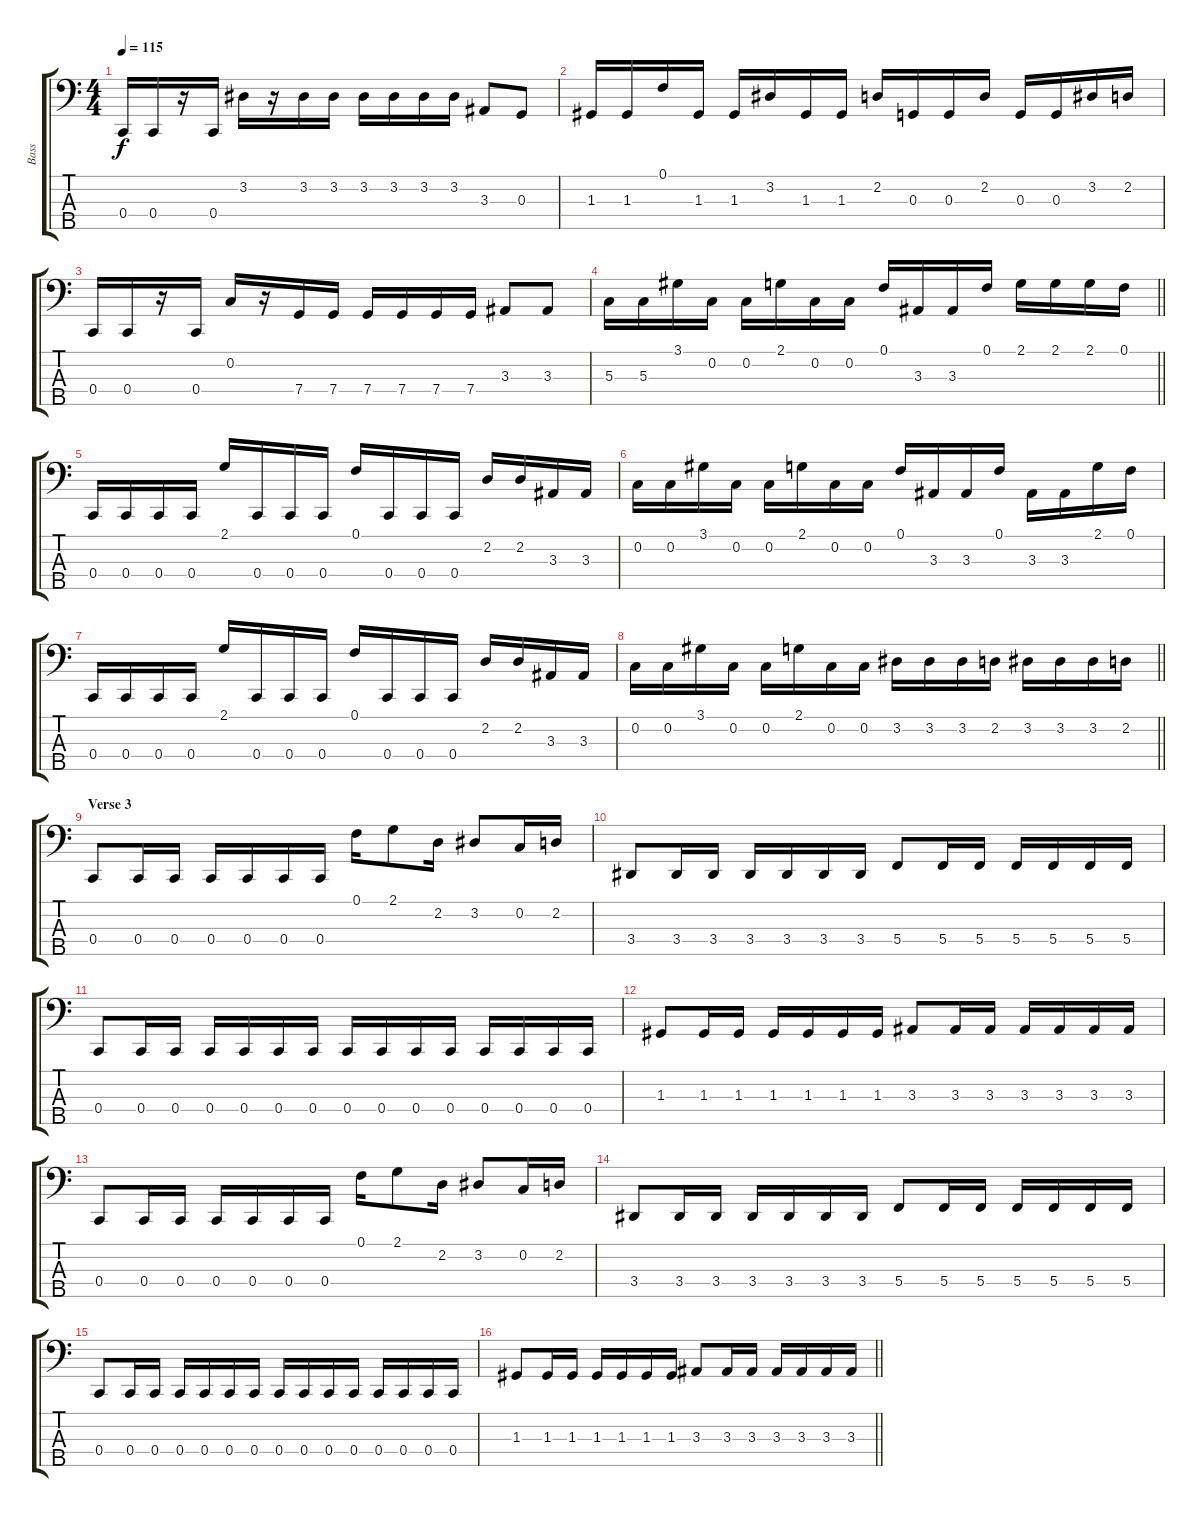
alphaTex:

\track ("Bass" "Bass") {instrument electricbasspick}
\staff {score tabs}
\tuning (F2 C2 G1 C1 A0) {hide}
\ts (4 4)
\section ("" "")
\tempo 115
\clef f4
\ks c
0.4.16{dy f} 0.4.16 r.16 0.4.16 3.2.16 r.16 3.2.16 3.2.16 3.2.16 3.2.16 3.2.16 3.2.16 3.3.8 0.3.8 |
1.3.16 1.3.16 0.1.16 1.3.16 1.3.16 3.2.16 1.3.16 1.3.16 2.2.16 0.3.16 0.3.16 2.2.16 0.3.16 0.3.16 3.2.16 2.2.16 |
0.4.16 0.4.16 r.16 0.4.16 0.2.16 r.16 7.4.16 7.4.16 7.4.16 7.4.16 7.4.16 7.4.16 3.3.8 3.3.8 |
\barLineRight lightlight
5.3.16 5.3.16 3.1.16 0.2.16 0.2.16 2.1.16 0.2.16 0.2.16 0.1.16 3.3.16 3.3.16 0.1.16 2.1.16 2.1.16 2.1.16 0.1.16 |
\section ("" "")
0.4.16 0.4.16 0.4.16 0.4.16 2.1.16 0.4.16 0.4.16 0.4.16 0.1.16 0.4.16 0.4.16 0.4.16 2.2.16 2.2.16 3.3.16 3.3.16 |
0.2.16 0.2.16 3.1.16 0.2.16 0.2.16 2.1.16 0.2.16 0.2.16 0.1.16 3.3.16 3.3.16 0.1.16 3.3.16 3.3.16 2.1.16 0.1.16 |
0.4.16 0.4.16 0.4.16 0.4.16 2.1.16 0.4.16 0.4.16 0.4.16 0.1.16 0.4.16 0.4.16 0.4.16 2.2.16 2.2.16 3.3.16 3.3.16 |
\barLineRight lightlight
0.2.16 0.2.16 3.1.16 0.2.16 0.2.16 2.1.16 0.2.16 0.2.16 3.2.16 3.2.16 3.2.16 2.2.16 3.2.16 3.2.16 3.2.16 2.2.16 |
\section ("" "Verse 3")
0.4.8 0.4.16 0.4.16 0.4.16 0.4.16 0.4.16 0.4.16 0.1.16 2.1.8 2.2.16 3.2.8 0.2.16 2.2.16 |
3.4.8 3.4.16 3.4.16 3.4.16 3.4.16 3.4.16 3.4.16 5.4.8 5.4.16 5.4.16 5.4.16 5.4.16 5.4.16 5.4.16 |
0.4.8 0.4.16 0.4.16 0.4.16 0.4.16 0.4.16 0.4.16 0.4.16 0.4.16 0.4.16 0.4.16 0.4.16 0.4.16 0.4.16 0.4.16 |
1.3.8 1.3.16 1.3.16 1.3.16 1.3.16 1.3.16 1.3.16 3.3.8 3.3.16 3.3.16 3.3.16 3.3.16 3.3.16 3.3.16 |
0.4.8 0.4.16 0.4.16 0.4.16 0.4.16 0.4.16 0.4.16 0.1.16 2.1.8 2.2.16 3.2.8 0.2.16 2.2.16 |
3.4.8 3.4.16 3.4.16 3.4.16 3.4.16 3.4.16 3.4.16 5.4.8 5.4.16 5.4.16 5.4.16 5.4.16 5.4.16 5.4.16 |
0.4.8 0.4.16 0.4.16 0.4.16 0.4.16 0.4.16 0.4.16 0.4.16 0.4.16 0.4.16 0.4.16 0.4.16 0.4.16 0.4.16 0.4.16 |
\barLineRight lightlight
1.3.8 1.3.16 1.3.16 1.3.16 1.3.16 1.3.16 1.3.16 3.3.8 3.3.16 3.3.16 3.3.16 3.3.16 3.3.16 3.3.16
